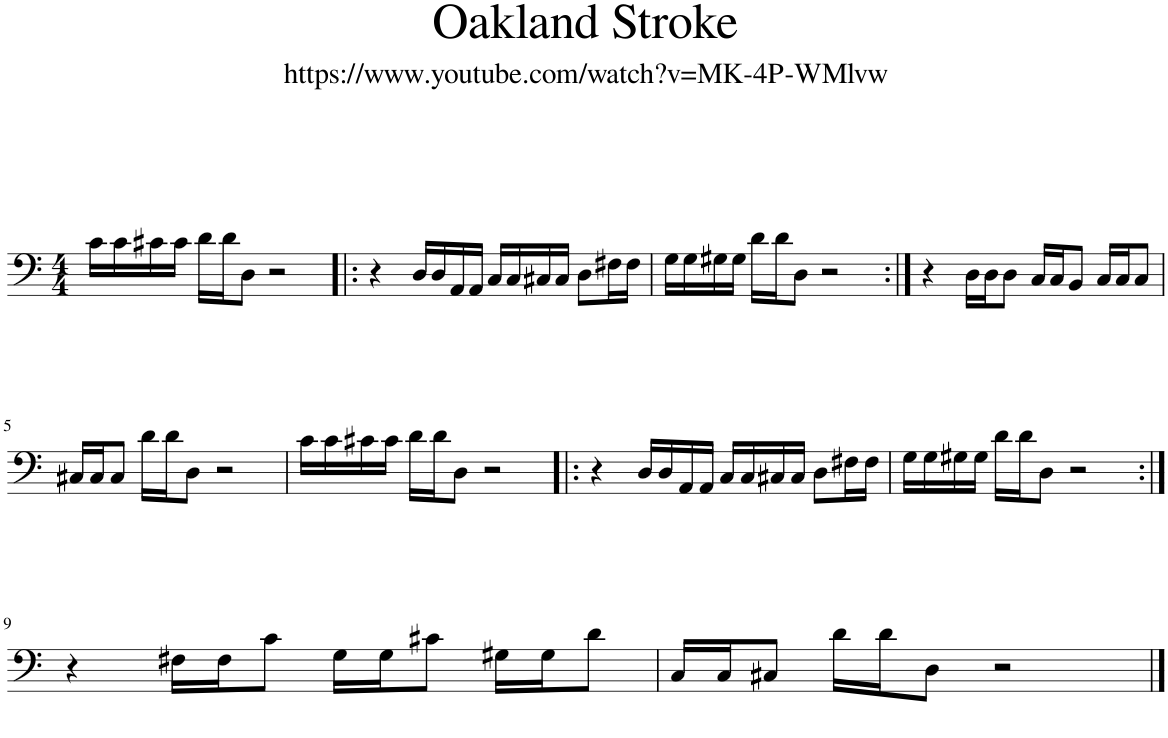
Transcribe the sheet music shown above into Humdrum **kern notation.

**kern
*part1
*staff1
*I"Piano
*I'Pno.
*clefF4
*k[]
*M4/4
=1
16c\LL
16c\
16c#X\
16c#\JJ
16d\LL
16d\J
8D\J
2r
=2!|:
4r
16D/LL
16D/
16AA/
16AA/JJ
16C/LL
16C/
16C#X/
16C#/JJ
8D\L
16F#X\L
16F#\JJ
=3
16G\LL
16G\
16G#X\
16G#\JJ
16d\LL
16d\J
8D\J
2r
=4:|!
4r
16D\LL
16D\J
8D\J
16C/LL
16C/J
8BB/J
16C/LL
16C/J
8C/J
!!LO:LB:g=z
=5
16C#X/LL
16C#/J
8C#/J
16d\LL
16d\J
8D\J
2r
=6
16c\LL
16c\
16c#X\
16c#\JJ
16d\LL
16d\J
8D\J
2r
=7!|:
4r
16D/LL
16D/
16AA/
16AA/JJ
16C/LL
16C/
16C#X/
16C#/JJ
8D\L
16F#X\L
16F#\JJ
=8
16G\LL
16G\
16G#X\
16G#\JJ
16d\LL
16d\J
8D\J
2r
!!LO:LB:g=z
=9:|!
4r
16F#X\LL
16F#\J
8c\J
16G\LL
16G\J
8c#X\J
16G#X\LL
16G#\J
8d\J
=10
16C/LL
16C/J
8C#X/J
16d\LL
16d\J
8D\J
2r
==
*-
